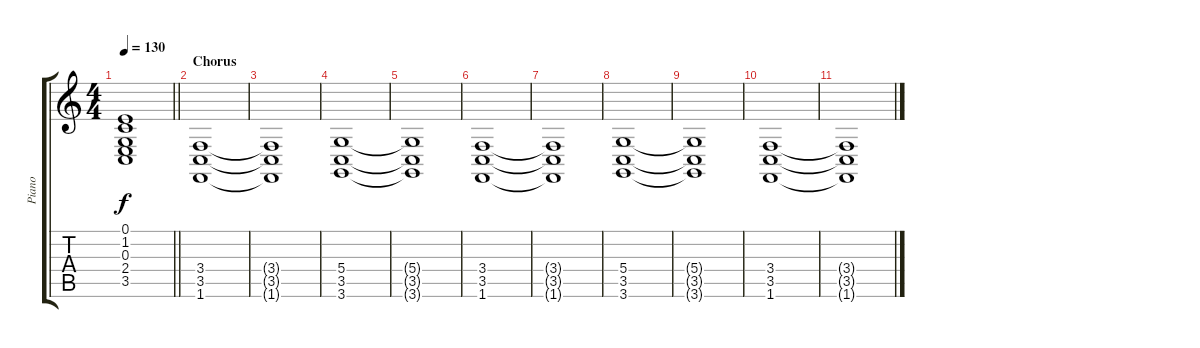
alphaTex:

\track ("Piano" "Piano") {instrument brightacousticpiano}
\staff {score tabs}
\tuning (E4 B3 G3 D3 A2 E2) {hide}
\ts (4 4)
\tempo 130
\clef g2
\barLineRight lightlight
\ks c
(0.1{t} 1.2{t} 0.3{t} 2.4{t} 3.5{t}).1{dy f} |
\section ("" "Chorus")
(3.4 3.5 1.6).1{instrument distortionguitar} |
(3.4{t} 3.5{t} 1.6{t}).1 |
(5.4 3.5 3.6).1 |
(5.4{t} 3.5{t} 3.6{t}).1 |
(3.4 3.5 1.6).1 |
(3.4{t} 3.5{t} 1.6{t}).1 |
(5.4 3.5 3.6).1 |
(5.4{t} 3.5{t} 3.6{t}).1 |
(3.4 3.5 1.6).1 |
(3.4{t} 3.5{t} 1.6{t}).1
